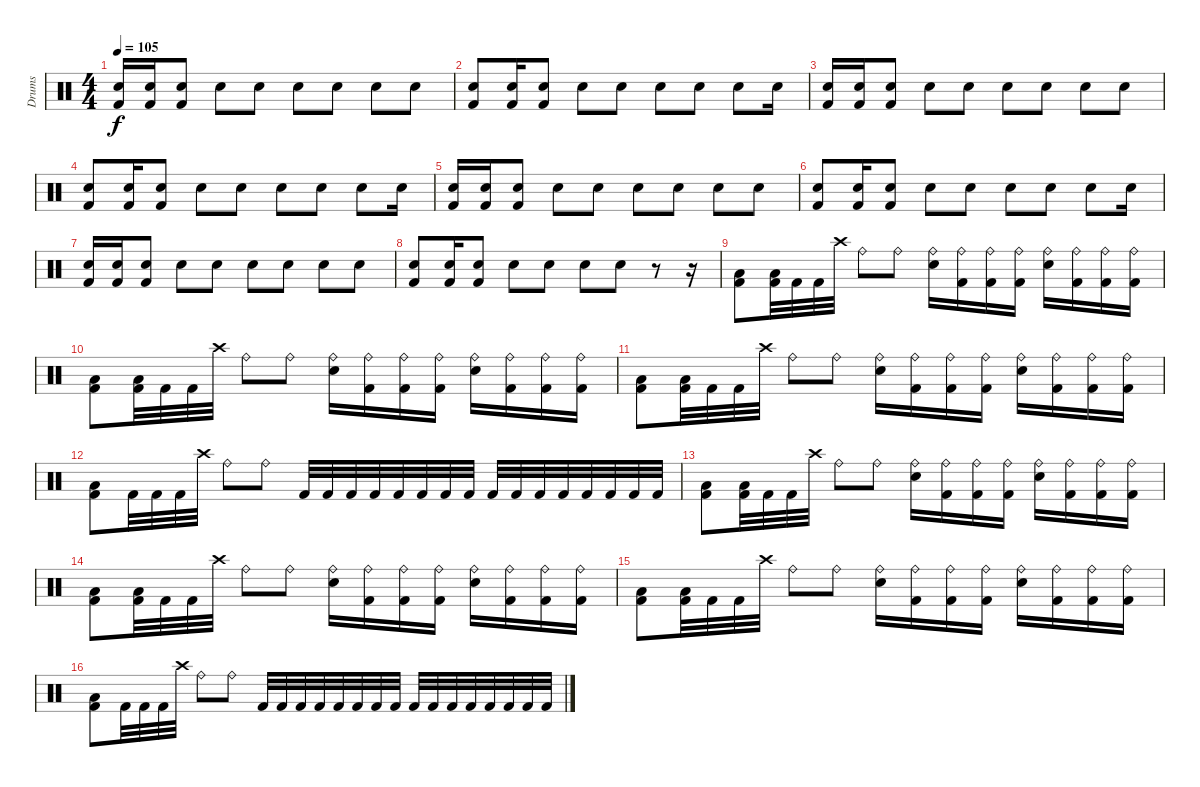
\track ("Drums" "Drums") {instrument percussion}
\staff {score}
\articulation defaults
\ts (4 4)
\tempo 105
\clef neutral
\ks c
("Electric Snare (hit)" "Kick (hit) 2").16{dy f} ("Electric Snare (hit)" "Kick (hit) 2").16 ("Electric Snare (hit)" "Kick (hit) 2").8 "Electric Snare (hit)".8 "Electric Snare (hit)".8 "Electric Snare (hit)".8 "Electric Snare (hit)".8 "Electric Snare (hit)".8 "Electric Snare (hit)".8 |
("Electric Snare (hit)" "Kick (hit) 2").8 ("Electric Snare (hit)" "Kick (hit) 2").16 ("Electric Snare (hit)" "Kick (hit) 2").8 "Electric Snare (hit)".8 "Electric Snare (hit)".8 "Electric Snare (hit)".8 "Electric Snare (hit)".8 "Electric Snare (hit)".8 "Electric Snare (hit)".16 |
("Electric Snare (hit)" "Kick (hit) 2").16 ("Electric Snare (hit)" "Kick (hit) 2").16 ("Electric Snare (hit)" "Kick (hit) 2").8 "Electric Snare (hit)".8 "Electric Snare (hit)".8 "Electric Snare (hit)".8 "Electric Snare (hit)".8 "Electric Snare (hit)".8 "Electric Snare (hit)".8 |
("Electric Snare (hit)" "Kick (hit) 2").8 ("Electric Snare (hit)" "Kick (hit) 2").16 ("Electric Snare (hit)" "Kick (hit) 2").8 "Electric Snare (hit)".8 "Electric Snare (hit)".8 "Electric Snare (hit)".8 "Electric Snare (hit)".8 "Electric Snare (hit)".8 "Electric Snare (hit)".16 |
("Electric Snare (hit)" "Kick (hit) 2").16 ("Electric Snare (hit)" "Kick (hit) 2").16 ("Electric Snare (hit)" "Kick (hit) 2").8 "Electric Snare (hit)".8 "Electric Snare (hit)".8 "Electric Snare (hit)".8 "Electric Snare (hit)".8 "Electric Snare (hit)".8 "Electric Snare (hit)".8 |
("Electric Snare (hit)" "Kick (hit) 2").8 ("Electric Snare (hit)" "Kick (hit) 2").16 ("Electric Snare (hit)" "Kick (hit) 2").8 "Electric Snare (hit)".8 "Electric Snare (hit)".8 "Electric Snare (hit)".8 "Electric Snare (hit)".8 "Electric Snare (hit)".8 "Electric Snare (hit)".16 |
("Electric Snare (hit)" "Kick (hit) 2").16 ("Electric Snare (hit)" "Kick (hit) 2").16 ("Electric Snare (hit)" "Kick (hit) 2").8 "Electric Snare (hit)".8 "Electric Snare (hit)".8 "Electric Snare (hit)".8 "Electric Snare (hit)".8 "Electric Snare (hit)".8 "Electric Snare (hit)".8 |
("Electric Snare (hit)" "Kick (hit) 2").8 ("Electric Snare (hit)" "Kick (hit) 2").16 ("Electric Snare (hit)" "Kick (hit) 2").8 "Electric Snare (hit)".8 "Electric Snare (hit)".8 "Electric Snare (hit)".8 "Electric Snare (hit)".8 r.8 r.16 |
("Low Tom (hit)" "Kick (hit) 2").8 ("Low Tom (hit)" "Kick (hit) 2").32 "Kick (hit) 2".32 "Kick (hit) 2".32 "Crash high (hit)".32 "Ride (bell)".8 "Ride (bell)".8 ("Ride (bell)" "Electric Snare (hit)").16 ("Ride (bell)" "Kick (hit) 2").16 ("Ride (bell)" "Kick (hit) 2").16 ("Ride (bell)" "Kick (hit) 2").16 ("Ride (bell)" "Electric Snare (hit)").16 ("Ride (bell)" "Kick (hit) 2").16 ("Ride (bell)" "Kick (hit) 2").16 ("Ride (bell)" "Kick (hit) 2").16 |
("Low Tom (hit)" "Kick (hit) 2").8 ("Low Tom (hit)" "Kick (hit) 2").32 "Kick (hit) 2".32 "Kick (hit) 2".32 "Crash high (hit)".32 "Ride (bell)".8 "Ride (bell)".8 ("Ride (bell)" "Electric Snare (hit)").16 ("Ride (bell)" "Kick (hit) 2").16 ("Ride (bell)" "Kick (hit) 2").16 ("Ride (bell)" "Kick (hit) 2").16 ("Ride (bell)" "Electric Snare (hit)").16 ("Ride (bell)" "Kick (hit) 2").16 ("Ride (bell)" "Kick (hit) 2").16 ("Ride (bell)" "Kick (hit) 2").16 |
("Low Tom (hit)" "Kick (hit) 2").8 ("Low Tom (hit)" "Kick (hit) 2").32 "Kick (hit) 2".32 "Kick (hit) 2".32 "Crash high (hit)".32 "Ride (bell)".8 "Ride (bell)".8 ("Ride (bell)" "Electric Snare (hit)").16 ("Ride (bell)" "Kick (hit) 2").16 ("Ride (bell)" "Kick (hit) 2").16 ("Ride (bell)" "Kick (hit) 2").16 ("Ride (bell)" "Electric Snare (hit)").16 ("Ride (bell)" "Kick (hit) 2").16 ("Ride (bell)" "Kick (hit) 2").16 ("Ride (bell)" "Kick (hit) 2").16 |
("Low Tom (hit)" "Kick (hit) 2").8 "Kick (hit) 2".32 "Kick (hit) 2".32 "Kick (hit) 2".32 "Crash high (hit)".32 "Ride (bell)".8 "Ride (bell)".8 "Kick (hit) 2".32 "Kick (hit) 2".32 "Kick (hit) 2".32 "Kick (hit) 2".32 "Kick (hit) 2".32 "Kick (hit) 2".32 "Kick (hit) 2".32 "Kick (hit) 2".32 "Kick (hit) 2".32 "Kick (hit) 2".32 "Kick (hit) 2".32 "Kick (hit) 2".32 "Kick (hit) 2".32 "Kick (hit) 2".32 "Kick (hit) 2".32 "Kick (hit) 2".32 |
("Low Tom (hit)" "Kick (hit) 2").8 ("Low Tom (hit)" "Kick (hit) 2").32 "Kick (hit) 2".32 "Kick (hit) 2".32 "Crash high (hit)".32 "Ride (bell)".8 "Ride (bell)".8 ("Ride (bell)" "Electric Snare (hit)").16 ("Ride (bell)" "Kick (hit) 2").16 ("Ride (bell)" "Kick (hit) 2").16 ("Ride (bell)" "Kick (hit) 2").16 ("Ride (bell)" "Electric Snare (hit)").16 ("Ride (bell)" "Kick (hit) 2").16 ("Ride (bell)" "Kick (hit) 2").16 ("Ride (bell)" "Kick (hit) 2").16 |
("Low Tom (hit)" "Kick (hit) 2").8 ("Low Tom (hit)" "Kick (hit) 2").32 "Kick (hit) 2".32 "Kick (hit) 2".32 "Crash high (hit)".32 "Ride (bell)".8 "Ride (bell)".8 ("Ride (bell)" "Electric Snare (hit)").16 ("Ride (bell)" "Kick (hit) 2").16 ("Ride (bell)" "Kick (hit) 2").16 ("Ride (bell)" "Kick (hit) 2").16 ("Ride (bell)" "Electric Snare (hit)").16 ("Ride (bell)" "Kick (hit) 2").16 ("Ride (bell)" "Kick (hit) 2").16 ("Ride (bell)" "Kick (hit) 2").16 |
("Low Tom (hit)" "Kick (hit) 2").8 ("Low Tom (hit)" "Kick (hit) 2").32 "Kick (hit) 2".32 "Kick (hit) 2".32 "Crash high (hit)".32 "Ride (bell)".8 "Ride (bell)".8 ("Ride (bell)" "Electric Snare (hit)").16 ("Ride (bell)" "Kick (hit) 2").16 ("Ride (bell)" "Kick (hit) 2").16 ("Ride (bell)" "Kick (hit) 2").16 ("Ride (bell)" "Electric Snare (hit)").16 ("Ride (bell)" "Kick (hit) 2").16 ("Ride (bell)" "Kick (hit) 2").16 ("Ride (bell)" "Kick (hit) 2").16 |
("Low Tom (hit)" "Kick (hit) 2").8 "Kick (hit) 2".32 "Kick (hit) 2".32 "Kick (hit) 2".32 "Crash high (hit)".32 "Ride (bell)".8 "Ride (bell)".8 "Kick (hit) 2".32 "Kick (hit) 2".32 "Kick (hit) 2".32 "Kick (hit) 2".32 "Kick (hit) 2".32 "Kick (hit) 2".32 "Kick (hit) 2".32 "Kick (hit) 2".32 "Kick (hit) 2".32 "Kick (hit) 2".32 "Kick (hit) 2".32 "Kick (hit) 2".32 "Kick (hit) 2".32 "Kick (hit) 2".32 "Kick (hit) 2".32 "Kick (hit) 2".32
